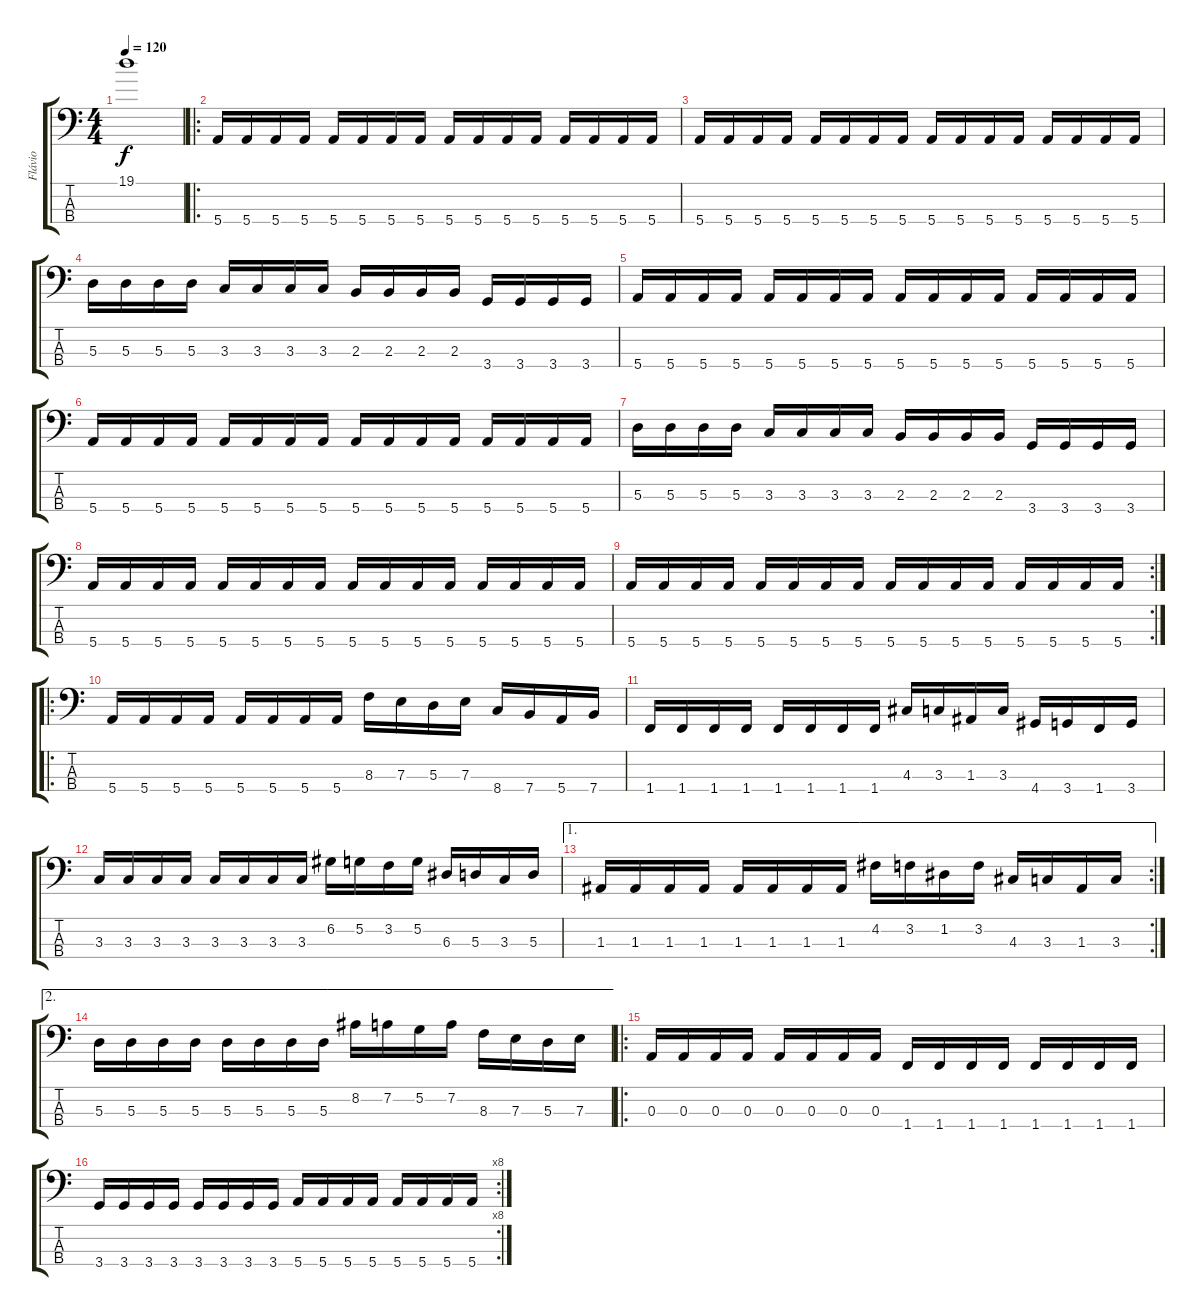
\track ("Flávio" "Flávio") {instrument electricbasspick}
\staff {score tabs}
\tuning (G2 D2 A1 E1) {hide}
\ts (4 4)
\tempo 120
\clef f4
\ks c
19.1{t}.1{dy f} |
\ro
5.4.16 5.4.16 5.4.16 5.4.16 5.4.16 5.4.16 5.4.16 5.4.16 5.4.16 5.4.16 5.4.16 5.4.16 5.4.16 5.4.16 5.4.16 5.4.16 |
5.4.16 5.4.16 5.4.16 5.4.16 5.4.16 5.4.16 5.4.16 5.4.16 5.4.16 5.4.16 5.4.16 5.4.16 5.4.16 5.4.16 5.4.16 5.4.16 |
5.3.16 5.3.16 5.3.16 5.3.16 3.3.16 3.3.16 3.3.16 3.3.16 2.3.16 2.3.16 2.3.16 2.3.16 3.4.16 3.4.16 3.4.16 3.4.16 |
5.4.16 5.4.16 5.4.16 5.4.16 5.4.16 5.4.16 5.4.16 5.4.16 5.4.16 5.4.16 5.4.16 5.4.16 5.4.16 5.4.16 5.4.16 5.4.16 |
5.4.16 5.4.16 5.4.16 5.4.16 5.4.16 5.4.16 5.4.16 5.4.16 5.4.16 5.4.16 5.4.16 5.4.16 5.4.16 5.4.16 5.4.16 5.4.16 |
5.3.16 5.3.16 5.3.16 5.3.16 3.3.16 3.3.16 3.3.16 3.3.16 2.3.16 2.3.16 2.3.16 2.3.16 3.4.16 3.4.16 3.4.16 3.4.16 |
5.4.16 5.4.16 5.4.16 5.4.16 5.4.16 5.4.16 5.4.16 5.4.16 5.4.16 5.4.16 5.4.16 5.4.16 5.4.16 5.4.16 5.4.16 5.4.16 |
\rc 2
5.4.16 5.4.16 5.4.16 5.4.16 5.4.16 5.4.16 5.4.16 5.4.16 5.4.16 5.4.16 5.4.16 5.4.16 5.4.16 5.4.16 5.4.16 5.4.16 |
\ro
5.4.16 5.4.16 5.4.16 5.4.16 5.4.16 5.4.16 5.4.16 5.4.16 8.3.16 7.3.16 5.3.16 7.3.16 8.4.16 7.4.16 5.4.16 7.4.16 |
1.4.16 1.4.16 1.4.16 1.4.16 1.4.16 1.4.16 1.4.16 1.4.16 4.3.16 3.3.16 1.3.16 3.3.16 4.4.16 3.4.16 1.4.16 3.4.16 |
3.3.16 3.3.16 3.3.16 3.3.16 3.3.16 3.3.16 3.3.16 3.3.16 6.2.16 5.2.16 3.2.16 5.2.16 6.3.16 5.3.16 3.3.16 5.3.16 |
\ae 1
\rc 2
1.3.16 1.3.16 1.3.16 1.3.16 1.3.16 1.3.16 1.3.16 1.3.16 4.2.16 3.2.16 1.2.16 3.2.16 4.3.16 3.3.16 1.3.16 3.3.16 |
\ae 2
5.3.16 5.3.16 5.3.16 5.3.16 5.3.16 5.3.16 5.3.16 5.3.16 8.2.16 7.2.16 5.2.16 7.2.16 8.3.16 7.3.16 5.3.16 7.3.16 |
\ro
0.3.16 0.3.16 0.3.16 0.3.16 0.3.16 0.3.16 0.3.16 0.3.16 1.4.16 1.4.16 1.4.16 1.4.16 1.4.16 1.4.16 1.4.16 1.4.16 |
\rc 8
3.4.16 3.4.16 3.4.16 3.4.16 3.4.16 3.4.16 3.4.16 3.4.16 5.4.16 5.4.16 5.4.16 5.4.16 5.4.16 5.4.16 5.4.16 5.4.16
